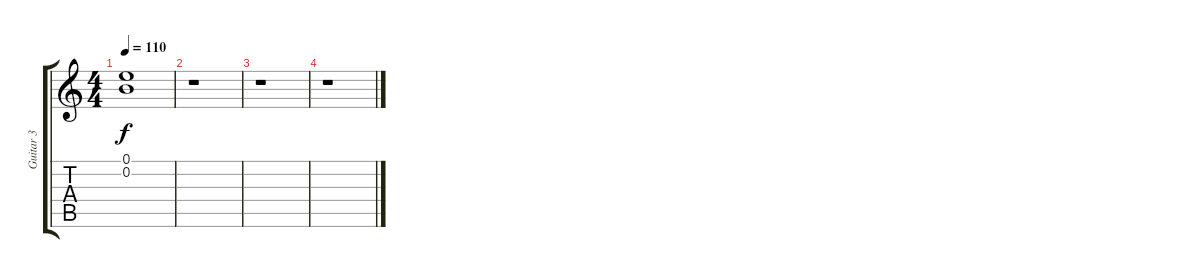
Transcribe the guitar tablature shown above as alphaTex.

\track ("Guitar 3" "Guitar 3") {instrument acousticguitarnylon}
\staff {score tabs}
\tuning (E4 B3 G3 D3 A2 E2) {hide}
\ts (4 4)
\tempo 110
\clef g2
\ks c
(0.1{t} 0.2{t}).1{dy f} |
r.1 |
r.1 |
r.1
